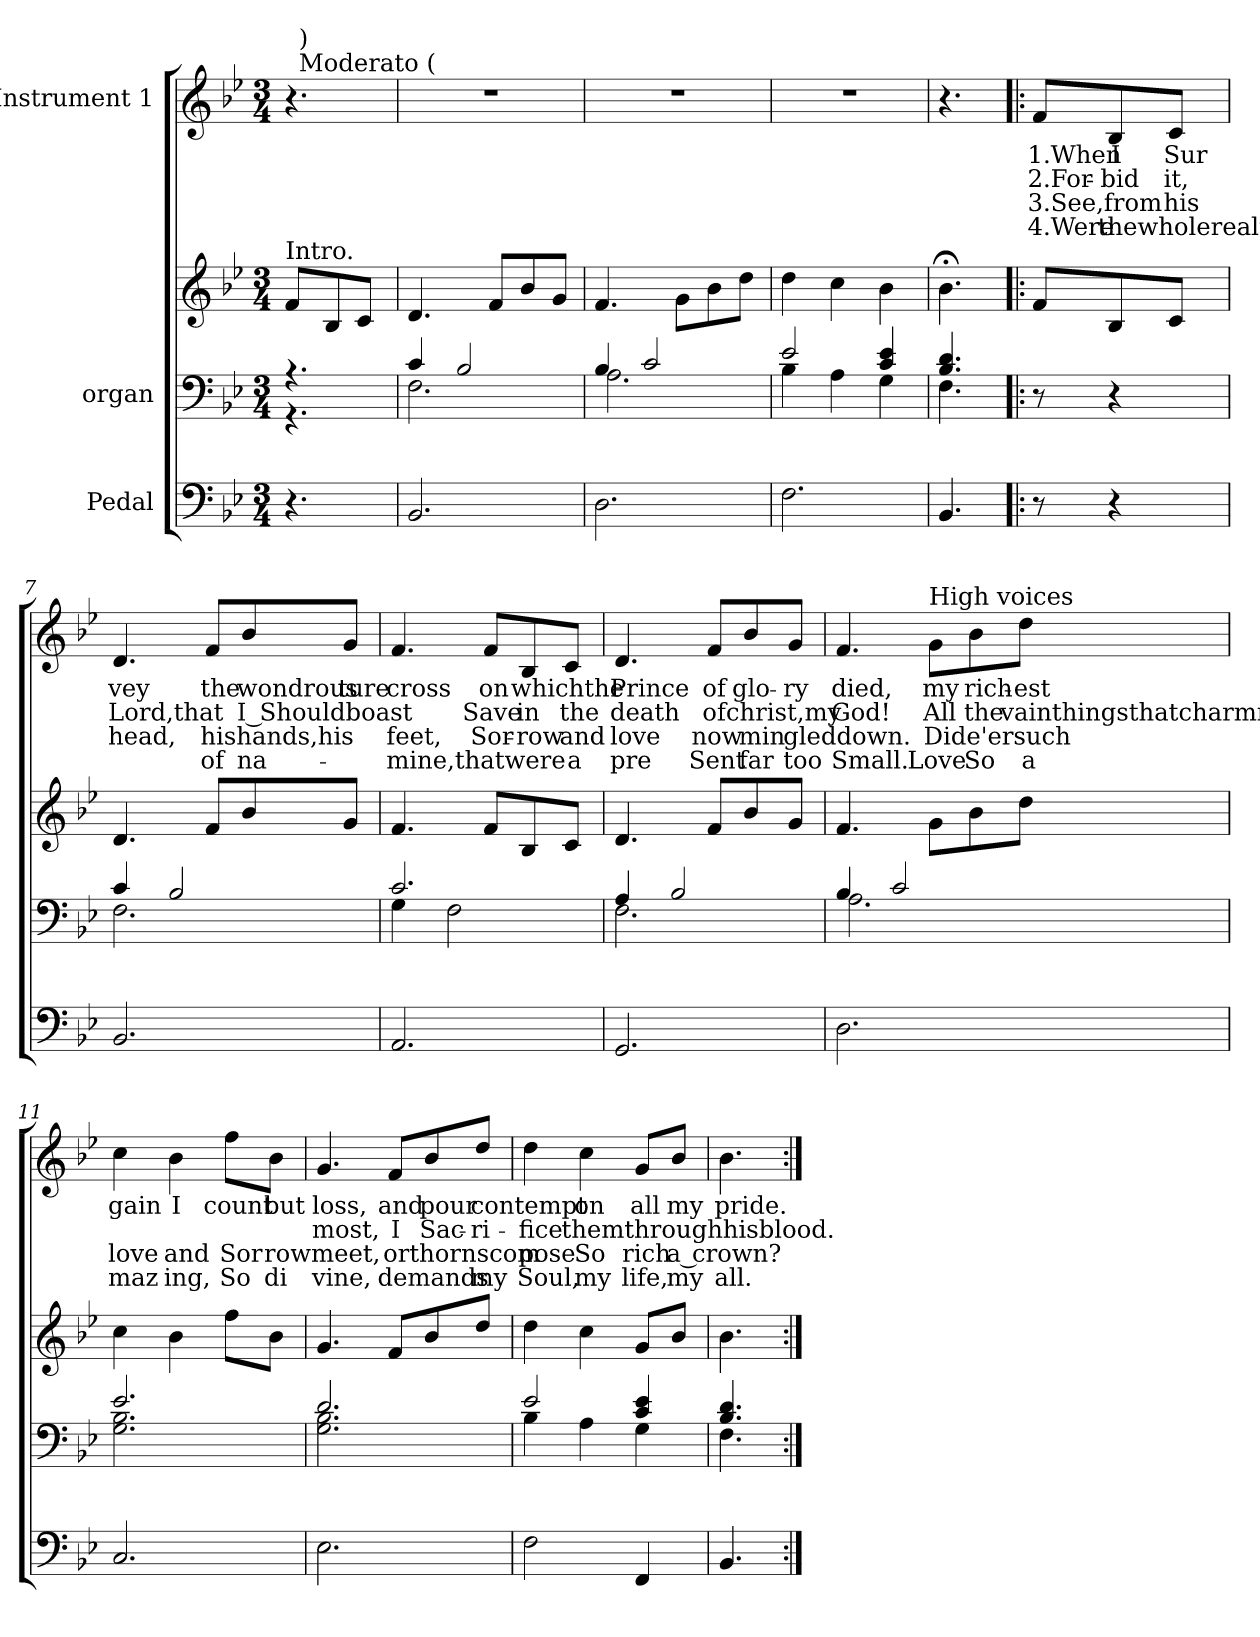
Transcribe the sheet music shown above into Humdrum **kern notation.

**kern	**kern	**kern	**kern	**text	**text	**text	**text
*part3	*part2	*part2	*part1	*part1	*part1	*part1	*part1
*staff4	*staff3	*staff2	*staff1	*staff1	*staff1	*staff1	*staff1
*I"Pedal	*I"organ	*	*I"Instrument 1	*	*	*	*
!!LO:PB:g=z
*stria5	*stria5	*stria5	*stria5	*	*	*	*
*clefF4	*clefF4	*clefG2	*clefG2	*	*	*	*
*k[b-e-]	*k[b-e-]	*k[b-e-]	*k[b-e-]	*	*	*	*
*B-:	*B-:	*B-:	*B-:	*	*	*	*
*M3/4	*M3/4	*M3/4	*M3/4	*	*	*	*
=1	=1	=1	=1	=1	=1	=1	=1
*	*^	*	*	*	*	*	*
!	!	!	!LO:TX:a:t=Intro.	!	!	!	!	!
*	*	*	*	*^	*	*	*	*
4.r	4.rA	4.rGG	8f/L	4.r	32ryy	.	.	.	.
*	*	*	*	*MM60	*	*	*	*	*
!	!	!	!	!	!LO:TX:a:t=Moderato (	!	!	!	!
!	!	!	!	!	!LO:TX:a:t=)	!	!	!	!
.	.	.	.	.	4ryy	.	.	.	.
.	.	.	8B-/	.	.	.	.	.	.
.	.	.	8c/J	.	.	.	.	.	.
.	.	.	.	.	16.ryy	.	.	.	.
*	*	*	*	*v	*v	*	*	*	*
=2	=2	=2	=2	=2	=2	=2	=2	=2
2.BB-/	4c/	2.F\	4.d/	2.r	.	.	.	.
.	2B-/	.	.	.	.	.	.	.
.	.	.	8f/L	.	.	.	.	.
.	.	.	8b-/	.	.	.	.	.
.	.	.	8g/J	.	.	.	.	.
=3	=3	=3	=3	=3	=3	=3	=3	=3
2.D\	4B-/	2.A\	4.f/	2.r	.	.	.	.
.	2c/	.	.	.	.	.	.	.
.	.	.	8g\L	.	.	.	.	.
.	.	.	8b-\	.	.	.	.	.
.	.	.	8dd\J	.	.	.	.	.
=4	=4	=4	=4	=4	=4	=4	=4	=4
2.F\	2e-/	4B-\	4dd\	2.r	.	.	.	.
.	.	4A\	4cc\	.	.	.	.	.
.	4e-/ 4c/	4G\	4b-\	.	.	.	.	.
=5	=5	=5	=5	=5	=5	=5	=5	=5
4.BB-/	4.d/ 4.B-/	4.F\	4.b-;<\	4.r	.	.	.	.
=6!|:	=6!|:	=6!|:	=6!|:	=6!|:	=6!|:	=6!|:	=6!|:	=6!|:
!	!	!	!	!	!LO:LY:b:rj	!LO:LY:b:rj	!LO:LY:b:rj	!LO:LY:b:rj
*	*v	*v	*	*	*	*	*	*
8r	8r	8f/L	8f/L	1.When	2.For-	-3.See,from	4.Were
!	!	!	!	!LO:LY:b:cj	!LO:LY:b:cj	!	!LO:LY:b
4r	4r	8B-/	8B-/	I	bid	.	thewholerealm
!	!	!	!	!LO:LY:b:cj	!LO:LY:b:cj	!LO:LY:b:cj	!
.	.	8c/J	8c/J	Sur	it,	his	.
=7	=7	=7	=7	=7	=7	=7	=7
*	*^	*	*	*	*	*	*
!	!	!	!	!	!LO:LY:b:cj	!LO:LY:b:cj	!LO:LY:b:cj	!
2.BB-/	4c/	2.F\	4.d/	4.d/	vey	Lord,that	head,	.
.	2B-/	.	.	.	.	.	.	.
!	!	!	!	!	!LO:LY:b:cj	!	!LO:LY:b	!LO:LY:b:cj
.	.	.	8f/L	8f/L	the	.	hishands,his	of
!	!	!	!	!	!LO:LY:b	!LO:LY:b:cj	!	!LO:LY:b:cj
.	.	.	8b-/	8b-/	wondrous	I Shouldboast	.	na-
!	!	!	!	!	!LO:LY:b:cj	!	!	!
.	.	.	8g/J	8g/J	-ture	.	.	.
=8	=8	=8	=8	=8	=8	=8	=8	=8
!	!	!	!	!	!LO:LY:b:cj	!	!LO:LY:b:cj	!LO:LY:b
2.AA/	2.c/	4G\	4.f/	4.f/	cross	.	feet,	mine,thatwere
.	.	2F\	.	.	.	.	.	.
!	!	!	!	!	!LO:LY:b:cj	!LO:LY:b:cj	!LO:LY:b:cj	!
.	.	.	8f/L	8f/L	on	Save	Sor-	.
!	!	!	!	!	!LO:LY:b:cj	!LO:LY:b:cj	!LO:LY:b:cj	!
.	.	.	8B-/	8B-/	-whichthe	in	row	.
!	!	!	!	!	!	!LO:LY:b:cj	!LO:LY:b:cj	!LO:LY:b:cj
.	.	.	8c/J	8c/J	.	the	and	a
!!LO:LB:g=z
=9	=9	=9	=9	=9	=9	=9	=9	=9
!	!	!	!	!	!LO:LY:b:cj	!LO:LY:b:cj	!LO:LY:b:cj	!LO:LY:b:cj
2.GG/	4A/	2.F\	4.d/	4.d/	Prince	death	love	pre
.	2B-/	.	.	.	.	.	.	.
!	!	!	!	!	!LO:LY:b:cj	!LO:LY:b	!LO:LY:b:cj	!LO:LY:b:cj
.	.	.	8f/L	8f/L	of	ofchrist,my	now	Sent
!	!	!	!	!	!LO:LY:b:cj	!	!LO:LY:b:cj	!LO:LY:b:cj
.	.	.	8b-/	8b-/	glo-	.	-min	far
!	!	!	!	!	!LO:LY:b:cj	!	!LO:LY:b	!LO:LY:b:cj
.	.	.	8g/J	8g/J	ry	.	gleddown.	too
=10	=10	=10	=10	=10	=10	=10	=10	=10
!	!	!	!	!	!LO:LY:b:cj	!LO:LY:b:cj	!	!LO:LY:b:cj
2.D\	4B-/	2.A\	4.f/	4.f/	died,	God!	.	Small.
.	2c/	.	.	.	.	.	.	.
!	!	!	!	!LO:TX:a:t=High voices	!	!	!	!
!	!	!	!	!	!LO:LY:b:cj	!LO:LY:b:cj	!LO:LY:b	!LO:LY:b:cj
.	.	.	8g\L	8g\L	my	All	Dide'ersuch	Love
!	!	!	!	!	!LO:LY:b:cj	!LO:LY:b:cj	!	!LO:LY:b:cj
.	.	.	8b-\	8b-\	rich-	-the	.	So
!	!	!	!	!	!LO:LY:b:cj	!LO:LY:b	!	!LO:LY:b:cj
.	.	.	8dd\J	8dd\J	est	vainthingsthatcharmme	.	a
=11	=11	=11	=11	=11	=11	=11	=11	=11
!	!	!	!	!	!LO:LY:b:cj	!	!LO:LY:b:cj	!LO:LY:b:cj
2.C/	2.e-/	2.B-\ 2.G\	4cc\	4cc\	gain	.	love	maz
!	!	!	!	!	!LO:LY:b:cj	!	!LO:LY:b:cj	!LO:LY:b:cj
.	.	.	4b-\	4b-\	I	.	and	ing,
!	!	!	!	!	!LO:LY:b:cj	!	!LO:LY:b:cj	!LO:LY:b:cj
.	.	.	8ff\L	8ff\L	count	.	Sor	So
!	!	!	!	!	!LO:LY:b:cj	!	!LO:LY:b	!LO:LY:b:cj
.	.	.	8b-\J	8b-\J	but	.	rowmeet,	di
=12	=12	=12	=12	=12	=12	=12	=12	=12
!	!	!	!	!	!LO:LY:b:cj	!LO:LY:b:cj	!	!LO:LY:b:cj
2.E-\	2.d/	2.B-\ 2.G\	4.g/	4.g/	loss,	most,	.	vine,
!	!	!	!	!	!LO:LY:b:cj	!LO:LY:b:cj	!LO:LY:b	!LO:LY:b
.	.	.	8f/L	8f/L	and	I	orthornscom	demands
!	!	!	!	!	!LO:LY:b:cj	!LO:LY:b:cj	!	!
.	.	.	8b-/	8b-/	pour	Sac-	.	.
!	!	!	!	!	!LO:LY:b	!LO:LY:b:cj	!	!LO:LY:b:cj
.	.	.	8dd/J	8dd/J	-contempt	ri-	.	-my
=13	=13	=13	=13	=13	=13	=13	=13	=13
!	!	!	!	!	!	!LO:LY:b:cj	!LO:LY:b:cj	!LO:LY:b:cj
2F\	2e-/	4B-\	4dd\	4dd\	.	fice	pose	Soul,
!	!	!	!	!	!LO:LY:b:cj	!LO:LY:b	!LO:LY:b:cj	!LO:LY:b:cj
.	.	4A\	4cc\	4cc\	on	themthroughhisblood.	So	my
!	!	!	!	!	!LO:LY:b:cj	!	!LO:LY:b:cj	!LO:LY:b:cj
4FF/	4e-/ 4c/	4G\	8g/L	8g/L	all	.	rich	life,
!	!	!	!	!	!LO:LY:b:cj	!	!LO:LY:b:cj	!LO:LY:b:cj
.	.	.	8b-/J	8b-/J	my	.	a crown?	my
=14	=14	=14	=14	=14	=14	=14	=14	=14
!	!	!	!	!	!LO:LY:b:cj	!	!	!LO:LY:b:cj
4.BB-/	4.d/ 4.B-/	4.F\	4.b-\	4.b-\	pride.	.	.	all.
*	*v	*v	*	*	*	*	*	*
=:|!	=:|!	=:|!	=:|!	=:|!	=:|!	=:|!	=:|!
*-	*-	*-	*-	*-	*-	*-	*-
